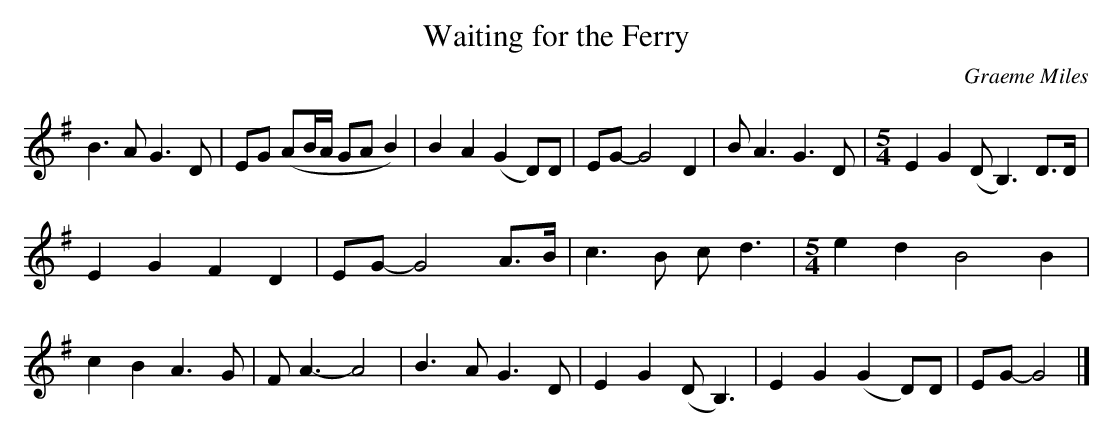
X:1
T:Waiting for the Ferry
C:Graeme Miles
M:Common
L:1/8
K:G
B3A G3D|EG (AB/A/ GA B2)|B2A2(G2D)D|EG- G4D2|B A3G3D|[M:5/4]E2G2(D B,3)D3/2D/|
[M:Common]E2G2F2D2|EG- G4A3/2B/|c3B c d3|[M:5/4]e2d2B4B2|
[M:Common]c2B2A3G|F A3-A4|B3A G3D|E2G2(D B,3)|E2G2(G2D)D|EG- G4|]
